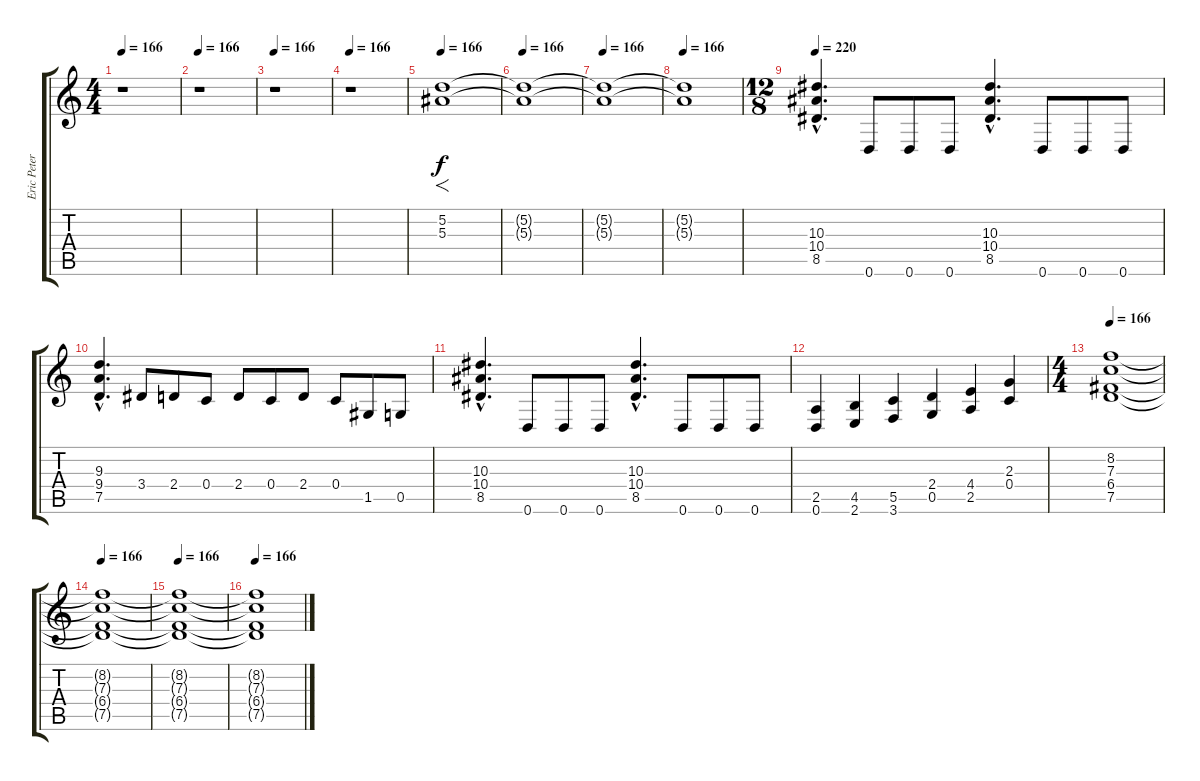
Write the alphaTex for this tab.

\track ("Eric Peterson" "Eric Peter") {instrument distortionguitar}
\staff {score tabs}
\tuning (D4 A3 F3 C3 G2 D2) {hide}
\ts (4 4)
\tempo 166
\clef g2
\ks c
r.1{dy f} |
\tempo 166
r.1 |
\tempo 166
r.1 |
\tempo 166
r.1 |
\tempo 166
(5.2 5.3).1{f} |
\tempo 166
(5.2{t} 5.3{t}).1 |
\tempo 166
(5.2{t} 5.3{t}).1 |
\tempo 166
(5.2{t} 5.3{t}).1 |
\ts (12 8)
\tempo 220
(10.3{hac} 10.4{hac} 8.5{hac}).4{d} 0.6.8 0.6.8 0.6.8 (10.3{hac} 10.4{hac} 8.5{hac}).4{d} 0.6.8 0.6.8 0.6.8 |
(9.3{hac} 9.4{hac} 7.5{hac}).4{d} 3.4.8 2.4.8 0.4.8 2.4.8 0.4.8 2.4.8 0.4.8 1.5.8 0.5.8 |
(10.3{hac} 10.4{hac} 8.5{hac}).4{d} 0.6.8 0.6.8 0.6.8 (10.3{hac} 10.4{hac} 8.5{hac}).4{d} 0.6.8 0.6.8 0.6.8 |
(2.5 0.6).4 (4.5 2.6).4 (5.5 3.6).4 (2.4 0.5).4 (4.4 2.5).4 (2.3 0.4).4 |
\ts (4 4)
\tempo 166
(8.2 7.3 6.4 7.5).1 |
\tempo 166
(8.2{t} 7.3{t} 6.4{t} 7.5{t}).1 |
\tempo 166
(8.2{t} 7.3{t} 6.4{t} 7.5{t}).1 |
\tempo 166
(8.2{t} 7.3{t} 6.4{t} 7.5{t}).1
